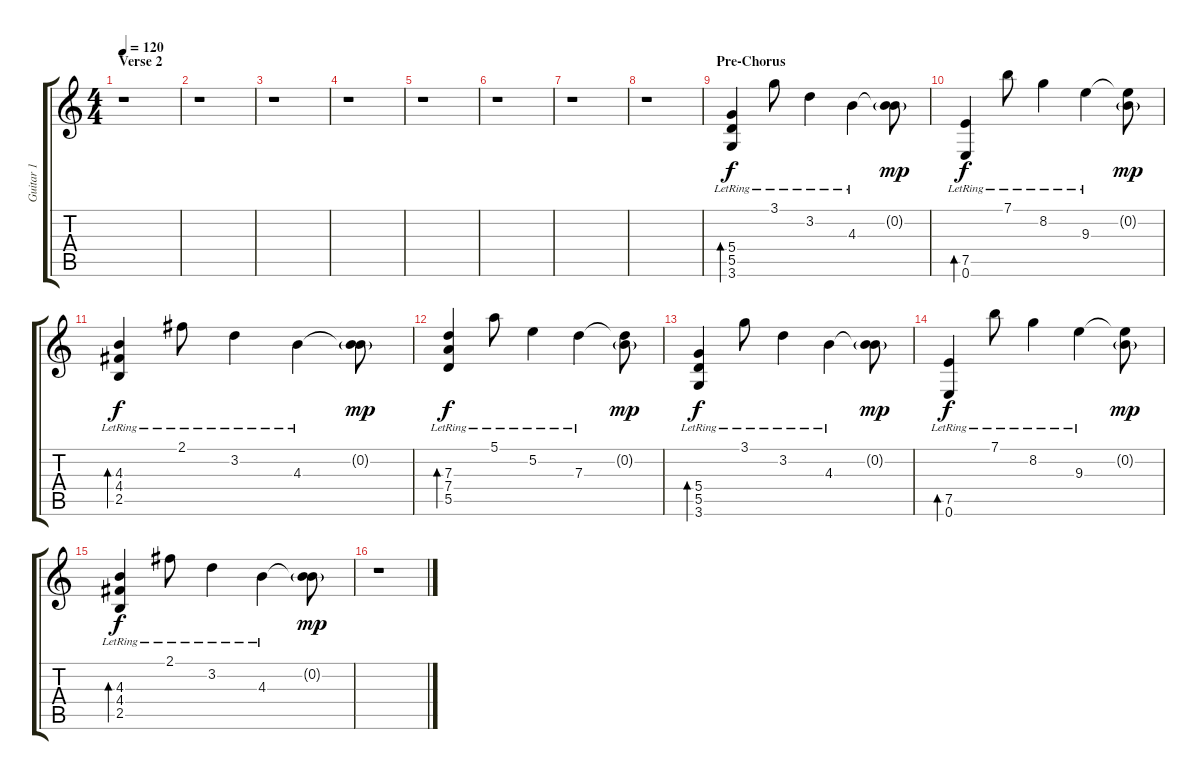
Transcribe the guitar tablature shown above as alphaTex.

\track ("Guitar 1" "Guitar 1") {instrument electricguitarclean}
\staff {score tabs}
\tuning (E4 B3 G3 D3 A2 E2) {hide}
\ts (4 4)
\section ("" "Verse 2")
\tempo 120
\clef g2
\ks c
r.1{dy mp} |
r.1 |
r.1 |
r.1 |
r.1 |
r.1 |
r.1 |
r.1 |
\section ("" "Pre-Chorus")
(5.4{lr} 5.5{lr} 3.6{lr}).4{bd 240 dy f} 3.1{lr}.8 3.2{lr}.4 4.3{lr}.4 (0.2{g} 4.3{t}).8{dy mp} |
(7.5{lr} 0.6{lr}).4{bd 240 dy f} 7.1{lr}.8 8.2{lr}.4 9.3{lr}.4 (0.2{g} 9.3{t}).8{dy mp} |
(4.3{lr} 4.4{lr} 2.5{lr}).4{bd 240 dy f} 2.1{lr}.8 3.2{lr}.4 4.3{lr}.4 (0.2{g} 4.3{t}).8{dy mp} |
(7.3{lr} 7.4{lr} 5.5{lr}).4{bd 240 dy f} 5.1{lr}.8 5.2{lr}.4 7.3{lr}.4 (0.2{g} 7.3{t}).8{dy mp} |
(5.4{lr} 5.5{lr} 3.6{lr}).4{bd 240 dy f} 3.1{lr}.8 3.2{lr}.4 4.3{lr}.4 (0.2{g} 4.3{t}).8{dy mp} |
(7.5{lr} 0.6{lr}).4{bd 240 dy f} 7.1{lr}.8 8.2{lr}.4 9.3{lr}.4 (0.2{g} 9.3{t}).8{dy mp} |
(4.3{lr} 4.4{lr} 2.5{lr}).4{bd 240 dy f} 2.1{lr}.8 3.2{lr}.4 4.3{lr}.4 (0.2{g} 4.3{t}).8{dy mp} |
r.1
